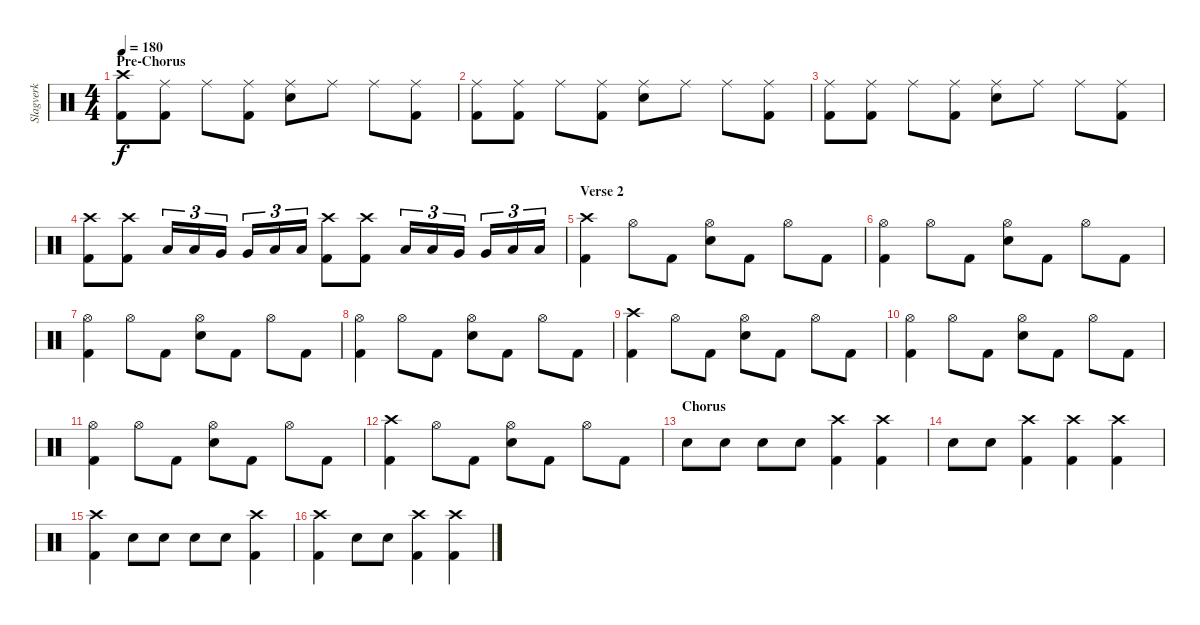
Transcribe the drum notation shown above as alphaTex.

\track ("Slagverk" "Slagverk") {instrument percussion}
\staff {score}
\articulation defaults
\ts (4 4)
\section ("" "Pre-Chorus")
\tempo 180
\clef neutral
\ks c
("Crash high (hit)" "Kick (hit) 2").8{dy f} ("Ride (middle)" "Kick (hit) 2").8 "Ride (middle)".8 ("Ride (middle)" "Kick (hit) 2").8 ("Ride (middle)" "Electric Snare (hit)").8 "Ride (middle)".8 "Ride (middle)".8 ("Ride (middle)" "Kick (hit) 2").8 |
("Ride (middle)" "Kick (hit) 2").8 ("Ride (middle)" "Kick (hit) 2").8 "Ride (middle)".8 ("Ride (middle)" "Kick (hit) 2").8 ("Ride (middle)" "Electric Snare (hit)").8 "Ride (middle)".8 "Ride (middle)".8 ("Ride (middle)" "Kick (hit) 2").8 |
("Ride (middle)" "Kick (hit) 2").8 ("Ride (middle)" "Kick (hit) 2").8 "Ride (middle)".8 ("Ride (middle)" "Kick (hit) 2").8 ("Ride (middle)" "Electric Snare (hit)").8 "Ride (middle)".8 "Ride (middle)".8 ("Ride (middle)" "Kick (hit) 2").8 |
("Crash high (hit)" "Kick (hit) 2").8 ("Crash high (hit)" "Kick (hit) 2").8 "Low Tom (hit)".16{tu (3 2)} "Low Tom (hit)".16{tu (3 2)} "Very Low Tom (hit)".16{tu (3 2)} "Very Low Tom (hit)".16{tu (3 2)} "Low Floor Tom (hit)".16{tu (3 2)} "Low Floor Tom (hit)".16{tu (3 2)} ("Crash high (hit)" "Kick (hit) 2").8 ("Crash high (hit)" "Kick (hit) 2").8 "Low Tom (hit)".16{tu (3 2)} "Low Tom (hit)".16{tu (3 2)} "Very Low Tom (hit)".16{tu (3 2)} "Very Low Tom (hit)".16{tu (3 2)} "Low Floor Tom (hit)".16{tu (3 2)} "Low Floor Tom (hit)".16{tu (3 2)} |
\section ("" "Verse 2")
("Crash high (hit)" "Kick (hit) 2").4 "Hi-Hat (open)".8 "Kick (hit) 2".8 ("Hi-Hat (open)" "Electric Snare (hit)").8 "Kick (hit) 2".8 "Hi-Hat (open)".8 "Kick (hit) 2".8 |
("Hi-Hat (open)" "Kick (hit) 2").4 "Hi-Hat (open)".8 "Kick (hit) 2".8 ("Hi-Hat (open)" "Electric Snare (hit)").8 "Kick (hit) 2".8 "Hi-Hat (open)".8 "Kick (hit) 2".8 |
("Hi-Hat (open)" "Kick (hit) 2").4 "Hi-Hat (open)".8 "Kick (hit) 2".8 ("Hi-Hat (open)" "Electric Snare (hit)").8 "Kick (hit) 2".8 "Hi-Hat (open)".8 "Kick (hit) 2".8 |
("Hi-Hat (open)" "Kick (hit) 2").4 "Hi-Hat (open)".8 "Kick (hit) 2".8 ("Hi-Hat (open)" "Electric Snare (hit)").8 "Kick (hit) 2".8 "Hi-Hat (open)".8 "Kick (hit) 2".8 |
("Crash high (hit)" "Kick (hit) 2").4 "Hi-Hat (open)".8 "Kick (hit) 2".8 ("Hi-Hat (open)" "Electric Snare (hit)").8 "Kick (hit) 2".8 "Hi-Hat (open)".8 "Kick (hit) 2".8 |
("Hi-Hat (open)" "Kick (hit) 2").4 "Hi-Hat (open)".8 "Kick (hit) 2".8 ("Hi-Hat (open)" "Electric Snare (hit)").8 "Kick (hit) 2".8 "Hi-Hat (open)".8 "Kick (hit) 2".8 |
("Hi-Hat (open)" "Kick (hit) 2").4 "Hi-Hat (open)".8 "Kick (hit) 2".8 ("Hi-Hat (open)" "Electric Snare (hit)").8 "Kick (hit) 2".8 "Hi-Hat (open)".8 "Kick (hit) 2".8 |
("Crash high (hit)" "Kick (hit) 2").4 "Hi-Hat (open)".8 "Kick (hit) 2".8 ("Hi-Hat (open)" "Electric Snare (hit)").8 "Kick (hit) 2".8 "Hi-Hat (open)".8 "Kick (hit) 2".8 |
\section ("" "Chorus")
"Electric Snare (hit)".8 "Electric Snare (hit)".8 "Electric Snare (hit)".8 "Electric Snare (hit)".8 ("Crash high (hit)" "Kick (hit) 2").4 ("Crash high (hit)" "Kick (hit) 2").4 |
"Electric Snare (hit)".8 "Electric Snare (hit)".8 ("Crash high (hit)" "Kick (hit) 2").4 ("Crash high (hit)" "Kick (hit) 2").4 ("Crash high (hit)" "Kick (hit) 2").4 |
("Crash high (hit)" "Kick (hit) 2").4 "Electric Snare (hit)".8 "Electric Snare (hit)".8 "Electric Snare (hit)".8 "Electric Snare (hit)".8 ("Crash high (hit)" "Kick (hit) 2").4 |
("Crash high (hit)" "Kick (hit) 2").4 "Electric Snare (hit)".8 "Electric Snare (hit)".8 ("Crash high (hit)" "Kick (hit) 2").4 ("Crash high (hit)" "Kick (hit) 2").4
